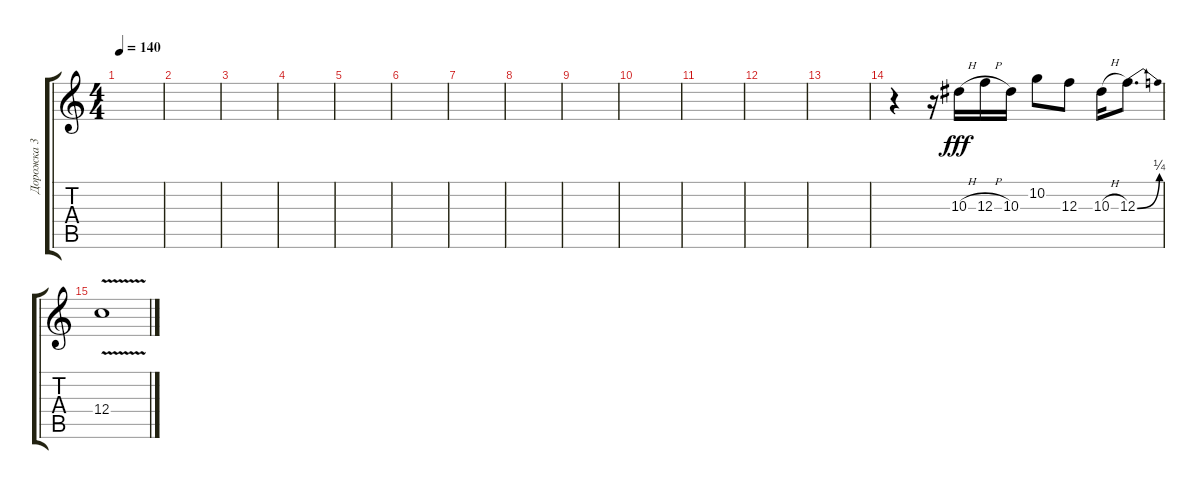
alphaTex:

\track ("Дорожка 3" "Дорожка 3") {instrument acousticguitarsteel}
\staff {score tabs}
\tuning (D4 A3 F3 C3 G2 D2) {hide}
\ts (4 4)
\tempo 140
\clef g2
\ks c
|
|
|
|
|
|
|
|
|
|
|
|
|
r.4 r.16 10.3{h}.16{dy fff} 12.3{h}.16 10.3.16 10.2.8 12.3.8 10.3{h}.16 12.3{be (bend 0 0 60 1)}.8{d} |
12.4{v}.1
